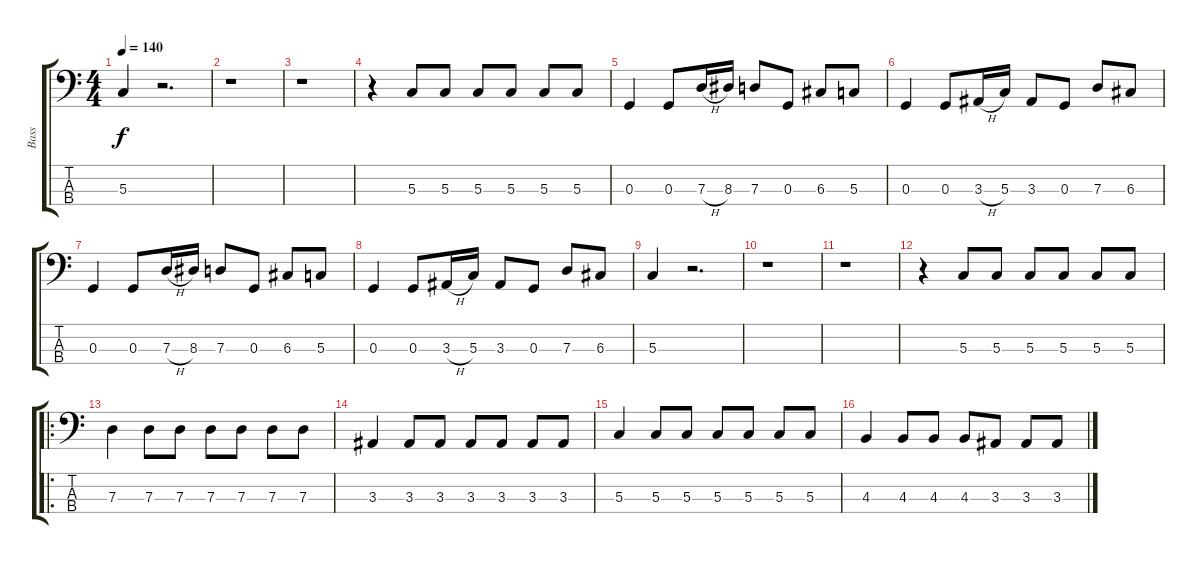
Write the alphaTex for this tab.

\track ("Bass" "Bass") {instrument electricbasspick}
\staff {score tabs}
\tuning (F2 C2 G1 D1) {hide}
\ts (4 4)
\tempo 140
\clef f4
\ks c
5.3.4{dy f} r.2{d} |
r.1 |
r.1 |
r.4 5.3.8 5.3.8 5.3.8 5.3.8 5.3.8 5.3.8 |
0.3.4 0.3.8 7.3{h}.16 8.3.16 7.3.8 0.3.8 6.3.8 5.3.8 |
0.3.4 0.3.8 3.3{h}.16 5.3.16 3.3.8 0.3.8 7.3.8 6.3.8 |
0.3.4 0.3.8 7.3{h}.16 8.3.16 7.3.8 0.3.8 6.3.8 5.3.8 |
0.3.4 0.3.8 3.3{h}.16 5.3.16 3.3.8 0.3.8 7.3.8 6.3.8 |
5.3.4 r.2{d} |
r.1 |
r.1 |
r.4 5.3.8 5.3.8 5.3.8 5.3.8 5.3.8 5.3.8 |
\ro
7.3.4 7.3.8 7.3.8 7.3.8 7.3.8 7.3.8 7.3.8 |
3.3.4 3.3.8 3.3.8 3.3.8 3.3.8 3.3.8 3.3.8 |
5.3.4 5.3.8 5.3.8 5.3.8 5.3.8 5.3.8 5.3.8 |
4.3.4 4.3.8 4.3.8 4.3.8 3.3.8 3.3.8 3.3.8
